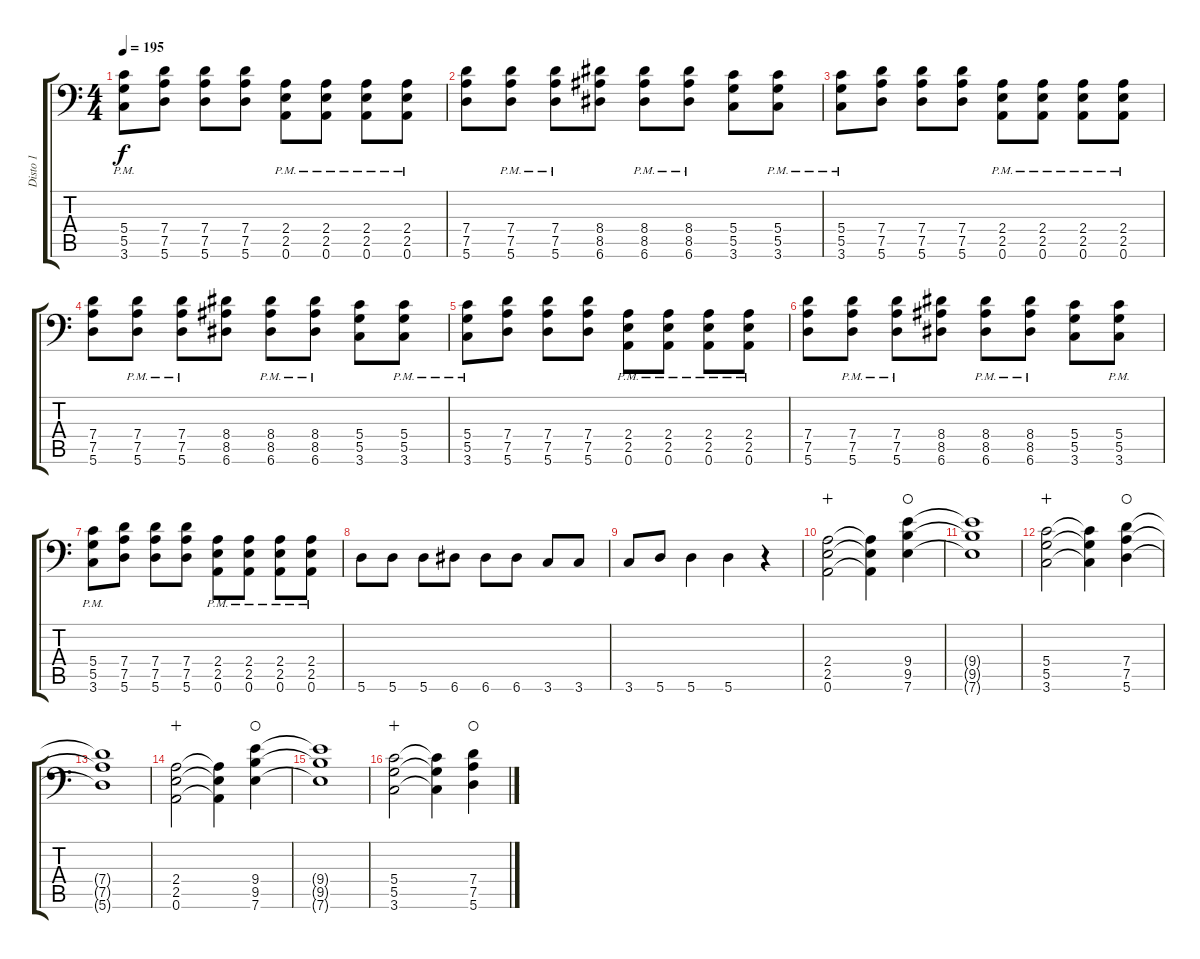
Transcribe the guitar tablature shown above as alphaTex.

\track ("Disto 1" "Disto 1") {instrument distortionguitar}
\staff {score tabs}
\tuning (A3 E3 C3 G2 D2 A1) {hide}
\ts (4 4)
\tempo 195
\clef f4
\ks c
(5.4{pm} 5.5{pm} 3.6{pm}).8{dy f} (7.4 7.5 5.6).8 (7.4 7.5 5.6).8 (7.4 7.5 5.6).8 (2.4{pm} 2.5{pm} 0.6{pm}).8 (2.4{pm} 2.5{pm} 0.6{pm}).8 (2.4{pm} 2.5{pm} 0.6{pm}).8 (2.4{pm} 2.5{pm} 0.6{pm}).8 |
(7.4 7.5 5.6).8 (7.4{pm} 7.5{pm} 5.6{pm}).8 (7.4{pm} 7.5{pm} 5.6{pm}).8 (8.4 8.5 6.6).8 (8.4{pm} 8.5{pm} 6.6{pm}).8 (8.4{pm} 8.5{pm} 6.6{pm}).8 (5.4 5.5 3.6).8 (5.4{pm} 5.5{pm} 3.6{pm}).8 |
(5.4{pm} 5.5{pm} 3.6{pm}).8 (7.4 7.5 5.6).8 (7.4 7.5 5.6).8 (7.4 7.5 5.6).8 (2.4{pm} 2.5{pm} 0.6{pm}).8 (2.4{pm} 2.5{pm} 0.6{pm}).8 (2.4{pm} 2.5{pm} 0.6{pm}).8 (2.4{pm} 2.5{pm} 0.6{pm}).8 |
(7.4 7.5 5.6).8 (7.4{pm} 7.5{pm} 5.6{pm}).8 (7.4{pm} 7.5{pm} 5.6{pm}).8 (8.4 8.5 6.6).8 (8.4{pm} 8.5{pm} 6.6{pm}).8 (8.4{pm} 8.5{pm} 6.6{pm}).8 (5.4 5.5 3.6).8 (5.4{pm} 5.5{pm} 3.6{pm}).8 |
(5.4{pm} 5.5{pm} 3.6{pm}).8 (7.4 7.5 5.6).8 (7.4 7.5 5.6).8 (7.4 7.5 5.6).8 (2.4{pm} 2.5{pm} 0.6{pm}).8 (2.4{pm} 2.5{pm} 0.6{pm}).8 (2.4{pm} 2.5{pm} 0.6{pm}).8 (2.4{pm} 2.5{pm} 0.6{pm}).8 |
(7.4 7.5 5.6).8 (7.4{pm} 7.5{pm} 5.6{pm}).8 (7.4{pm} 7.5{pm} 5.6{pm}).8 (8.4 8.5 6.6).8 (8.4{pm} 8.5{pm} 6.6{pm}).8 (8.4{pm} 8.5{pm} 6.6{pm}).8 (5.4 5.5 3.6).8 (5.4{pm} 5.5{pm} 3.6{pm}).8 |
(5.4{pm} 5.5{pm} 3.6{pm}).8 (7.4 7.5 5.6).8 (7.4 7.5 5.6).8 (7.4 7.5 5.6).8 (2.4{pm} 2.5{pm} 0.6{pm}).8 (2.4{pm} 2.5{pm} 0.6{pm}).8 (2.4{pm} 2.5{pm} 0.6{pm}).8 (2.4{pm} 2.5{pm} 0.6{pm}).8 |
5.6.8 5.6.8 5.6.8 6.6.8 6.6.8 6.6.8 3.6.8 3.6.8 |
3.6.8 5.6.8 5.6.4 5.6.4 r.4 |
(2.4 2.5 0.6).2{wahc} (2.4{t} 2.5{t} 0.6{t}).4 (9.4 9.5 7.6).4{waho} |
(9.4{t} 9.5{t} 7.6{t}).1 |
(5.4 5.5 3.6).2{wahc} (5.4{t} 5.5{t} 3.6{t}).4 (7.4 7.5 5.6).4{waho} |
(7.4{t} 7.5{t} 5.6{t}).1 |
(2.4 2.5 0.6).2{wahc} (2.4{t} 2.5{t} 0.6{t}).4 (9.4 9.5 7.6).4{waho} |
(9.4{t} 9.5{t} 7.6{t}).1 |
(5.4 5.5 3.6).2{wahc} (5.4{t} 5.5{t} 3.6{t}).4 (7.4 7.5 5.6).4{waho}
